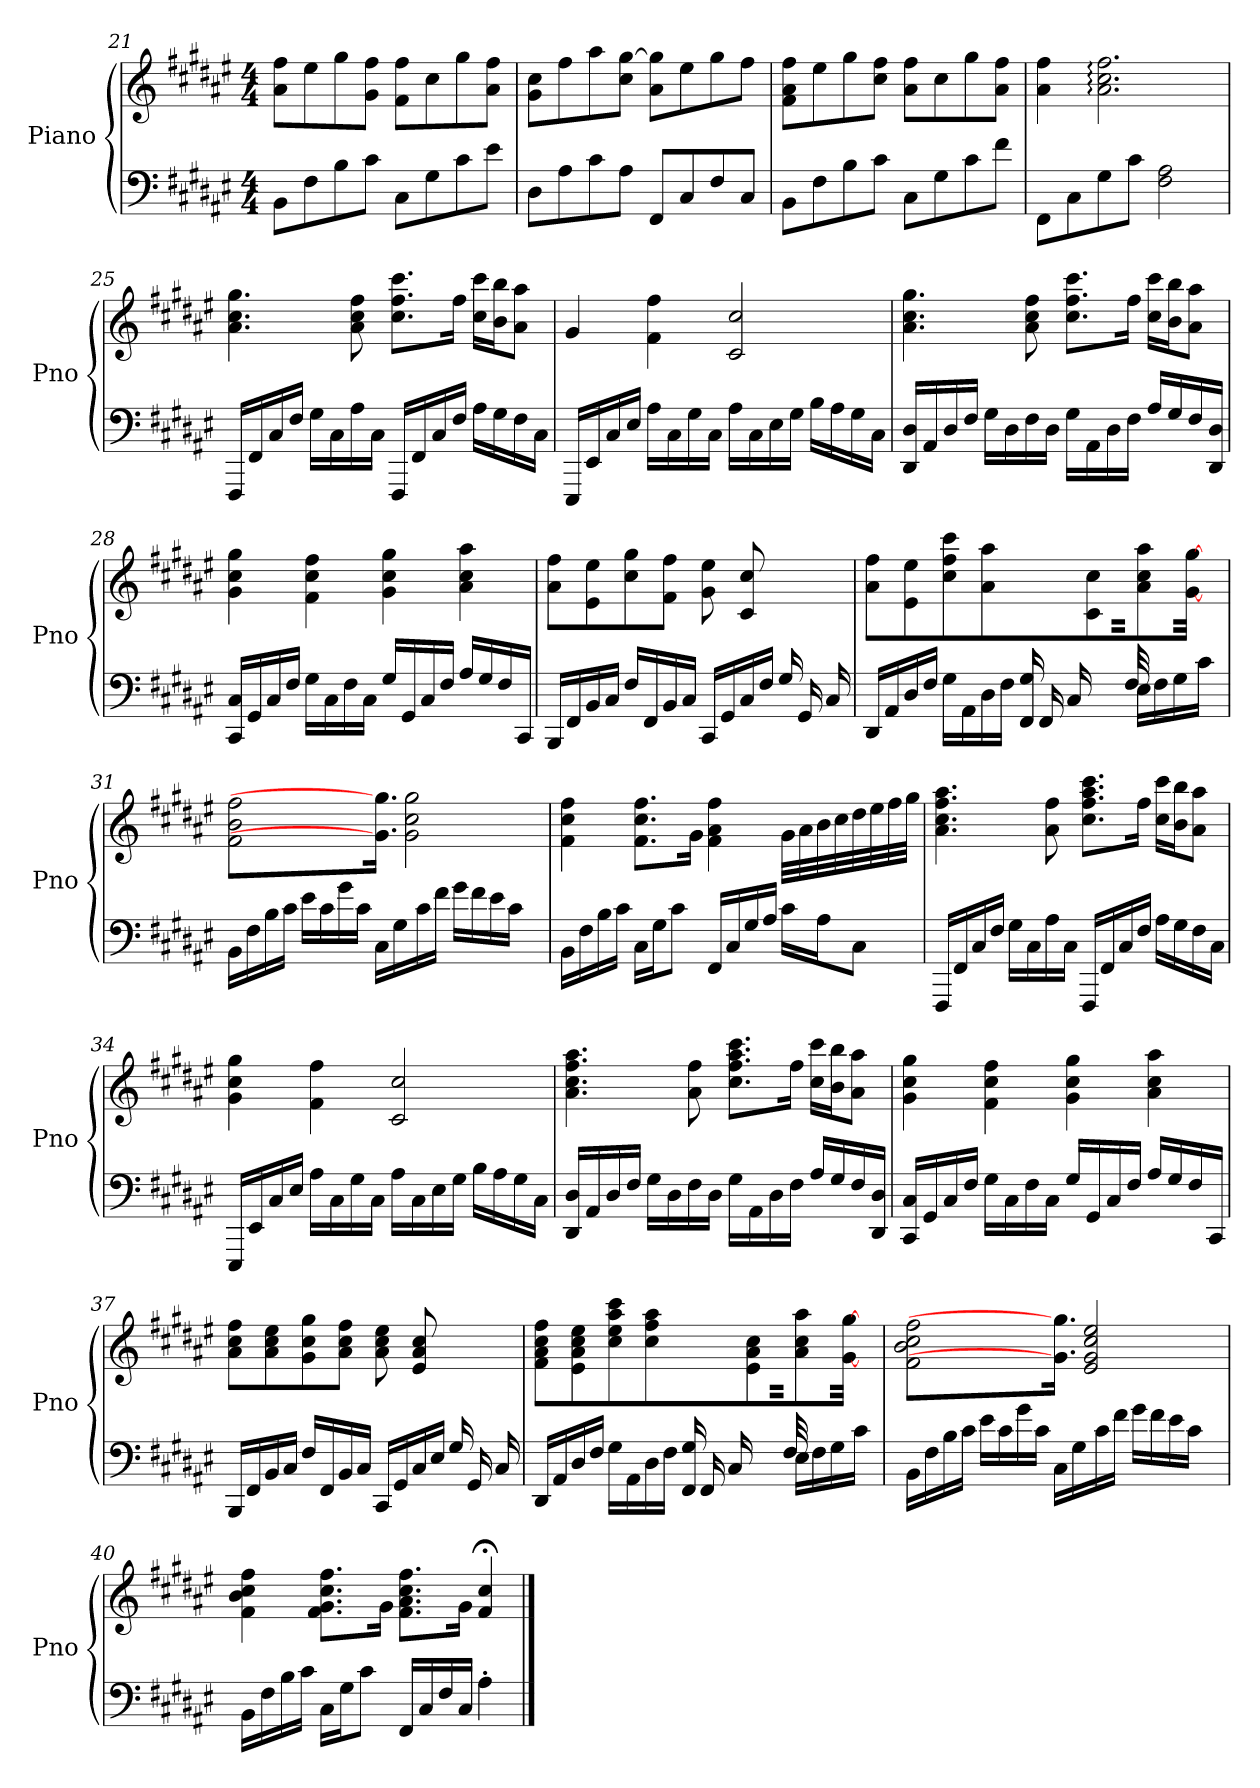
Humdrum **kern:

**kern	**kern
*part1	*part1
*staff2	*staff1
*I"Piano	*
*I'Pno	*
*clefF4	*clefG2
*k[f#c#g#d#a#e#]	*k[f#c#g#d#a#e#]
*M4/4	*M4/4
=21	=21
8BB\L	8a#\ 8ff#\L
8F#\	8ee#\
8B\	8gg#\
8c#\J	8g#\ 8ff#\J
8C#\L	8f#\ 8ff#\L
8G#\	8cc#\
8c#\	8gg#\
8e#\J	8a#\ 8ff#\J
=22	=22
8D#\L	8g#\ 8cc#\L
8A#\	8ff#\
8c#\	8aa#\
8A#\J	8cc#\ [8gg#\J
8FF#/L	8a#\ 8gg#\]L
8C#/	8ee#\
8F#/	8gg#\
8C#/J	8ff#\J
=23	=23
8BB\L	8f#\ 8a#\ 8ff#\L
8F#\	8ee#\
8B\	8gg#\
8c#\J	8cc#\ 8ff#\J
8C#\L	8a#\ 8ff#\L
8G#\	8cc#\
8c#\	8gg#\
8f#\J	8a#\ 8ff#\J
!!LO:LB:g=z
=24	=24
8FF#\L	4a#\ 4ff#\
8C#\	.
8G#\	2.a#\: 2.cc#\: 2.ff#\:
8c#\J	.
2F#\ 2A#\	.
!!LO:LB:g=z
=25	=25
16FFF#/LL	4.a#\ 4.cc#\ 4.gg#\
16FF#/	.
16C#/	.
16F#/JJ	.
16G#\LL	.
16C#\	.
16A#\	8a#\ 8cc#\ 8ff#\
16C#\JJ	.
16FFF#/LL	8.cc#\ 8.ff#\ 8.ccc#\L
16FF#/	.
16C#/	.
16F#/JJ	16ff#\Jk
16A#\LL	16cc#\ 16ccc#\LL
16G#\	16b\ 16bb\J
16F#\	8a#\ 8aa#\J
16C#\JJ	.
=26	=26
16EEE#/LL	4g#/
16EE#/	.
16C#/	.
16E#/JJ	.
16A#\LL	4f#\ 4ff#\
16C#\	.
16G#\	.
16C#\JJ	.
16A#\LL	2c#/ 2cc#/
16C#\	.
16E#\	.
16G#\JJ	.
16B\LL	.
16A#\	.
16G#\	.
16C#\JJ	.
!!LO:LB:g=z
=27	=27
16DD#/ 16D#/LL	4.a#\ 4.cc#\ 4.gg#\
16AA#/	.
16D#/	.
16F#/JJ	.
16G#\LL	.
16D#\	.
16F#\	8a#\ 8cc#\ 8ff#\
16D#\JJ	.
16G#\LL	8.cc#\ 8.ff#\ 8.ccc#\L
16AA#\	.
16D#\	.
16F#\JJ	16ff#\Jk
16A#/LL	16cc#\ 16ccc#\LL
16G#/	16b\ 16bb\J
16F#/	8a#\ 8aa#\J
16DD#/ 16D#/JJ	.
=28	=28
16CC#/ 16C#/LL	4g#\ 4cc#\ 4gg#\
16GG#/	.
16C#/	.
16F#/JJ	.
16G#\LL	4f#\ 4cc#\ 4ff#\
16C#\	.
16F#\	.
16C#\JJ	.
16G#/LL	4g#\ 4cc#\ 4gg#\
16GG#/	.
16C#/	.
16F#/JJ	.
16A#/LL	4a#\ 4cc#\ 4aa#\
16G#/	.
16F#/	.
16CC#/JJ	.
!!LO:LB:g=z
=29	=29
*^	*
2.ryy	16BBB/LL	8a#\ 8ff#\L
.	16FF#/	.
.	16BB/	8e#\ 8ee#\
.	16C#/JJ	.
.	16F#/LL	8cc#\ 8gg#\
.	16FF#/	.
.	16BB/	8f#\ 8ff#\J
.	16C#/JJ	.
.	16CC#/LL	8g#\ 8ee#\
.	16GG#/	.
.	16C#/	8c#/ 8cc#/
.	16F#/JJ	.
16G#/	8.ryy	8.ryy
16GG#/	.	.
16C#/	.	.
=30	=30	=30
2ryy	16DD#/LL	8a#\ 8ff#\L
.	16AA#/	.
.	16D#/	8e#\ 8ee#\
.	16F#/JJ	.
.	16G#\LL	8cc#\ 8ff#\ 8ccc#\
.	16AA#\	.
.	16D#\	8a#\ 8aa#\J
.	16F#\JJ	.
16FF#/ 16G#/LL	4ryy	8.ryy
16FF#/	.	.
16C#/J	.	.
8ryy	.	8c#\ 8cc#\
.	16ryy	.
32F#/KK	16E#\LL	32ryy
4ryy	.	8a#\ 8cc#\ 8aa#\
.	16F#\	.
.	16G#\	.
.	.	[32g#\ [32gg#\J
.	16c#\JJ	16.ryy
.	32ryy	.
*v	*v	*
!!LO:LB:g=z
=31	=31
16BB\LL	2f#\ 2b\ 2ff#\
16F#\	.
16B\	.
16c#\JJ	.
16e#\LL	.
16c#\	.
16g#\	.
16c#\JJ	.
16C#\LL	16.g#\] 16.gg#\]J
16G#\	.
.	2g#\ 2cc#\ 2gg#\
16c#\	.
16f#\JJ	.
16g#\LL	.
16f#\	.
16e#\	.
16c#\JJ	.
16.ryy	.
=32	=32
16BB\LL	4f#\ 4cc#\ 4ff#\
16F#\	.
16B\	.
16c#\JJ	.
16C#\LL	8.f#\ 8.cc#\ 8.ff#\L
16G#\J	.
8c#\J	.
.	16g#\Jk
16FF#/LL	4f#\ 4a#\ 4ff#\
16C#/	.
16G#/	.
16A#/JJ	.
16c#\LL	32g#\LLL
.	32a#\
16A#\J	32b\
.	32cc#\
8C#\J	32dd#\
.	32ee#\
.	32ff#\
.	32gg#\JJJ
!!LO:PB:g=z
=33	=33
16FFF#/LL	4.a#\ 4.cc#\ 4.ff#\ 4.aa#\
16FF#/	.
16C#/	.
16F#/JJ	.
16G#\LL	.
16C#\	.
16A#\	8a#\ 8ff#\
16C#\JJ	.
16FFF#/LL	8.cc#\ 8.ff#\ 8.aa#\ 8.ccc#\L
16FF#/	.
16C#/	.
16F#/JJ	16ff#\Jk
16A#\LL	16cc#\ 16ccc#\LL
16G#\	16b\ 16bb\J
16F#\	8a#\ 8aa#\J
16C#\JJ	.
=34	=34
16EEE#/LL	4g#\ 4cc#\ 4gg#\
16EE#/	.
16C#/	.
16E#/JJ	.
16A#\LL	4f#\ 4ff#\
16C#\	.
16G#\	.
16C#\JJ	.
16A#\LL	2c#/ 2cc#/
16C#\	.
16E#\	.
16G#\JJ	.
16B\LL	.
16A#\	.
16G#\	.
16C#\JJ	.
!!LO:PB:g=z
=35	=35
16DD#/ 16D#/LL	4.a#\ 4.cc#\ 4.ff#\ 4.aa#\
16AA#/	.
16D#/	.
16F#/JJ	.
16G#\LL	.
16D#\	.
16F#\	8a#\ 8ff#\
16D#\JJ	.
16G#\LL	8.cc#\ 8.ff#\ 8.aa#\ 8.ccc#\L
16AA#\	.
16D#\	.
16F#\JJ	16ff#\Jk
16A#/LL	16cc#\ 16ccc#\LL
16G#/	16b\ 16bb\J
16F#/	8a#\ 8aa#\J
16DD#/ 16D#/JJ	.
=36	=36
16CC#/ 16C#/LL	4g#\ 4cc#\ 4gg#\
16GG#/	.
16C#/	.
16F#/JJ	.
16G#\LL	4f#\ 4cc#\ 4ff#\
16C#\	.
16F#\	.
16C#\JJ	.
16G#/LL	4g#\ 4cc#\ 4gg#\
16GG#/	.
16C#/	.
16F#/JJ	.
16A#/LL	4a#\ 4cc#\ 4aa#\
16G#/	.
16F#/	.
16CC#/JJ	.
!!LO:LB:g=z
=37	=37
*^	*
2.ryy	16BBB/LL	8a#\ 8cc#\ 8ff#\L
.	16FF#/	.
.	16BB/	8a#\ 8cc#\ 8ee#\
.	16C#/JJ	.
.	16F#/LL	8g#\ 8cc#\ 8gg#\
.	16FF#/	.
.	16BB/	8a#\ 8cc#\ 8ff#\J
.	16C#/JJ	.
.	16CC#/LL	8a#\ 8cc#\ 8ee#\
.	16GG#/	.
.	16C#/	8e#/ 8a#/ 8cc#/
.	16E#/JJ	.
16G#/	8.ryy	8.ryy
16GG#/	.	.
16C#/	.	.
=38	=38	=38
2ryy	16DD#/LL	8f#\ 8a#\ 8cc#\ 8ff#\L
.	16AA#/	.
.	16D#/	8e#\ 8a#\ 8cc#\ 8ee#\
.	16F#/JJ	.
.	16G#\LL	8cc#\ 8ee#\ 8aa#\ 8ccc#\
.	16AA#\	.
.	16D#\	8cc#\ 8ff#\ 8aa#\J
.	16F#\JJ	.
16FF#/ 16G#/LL	4ryy	8.ryy
16FF#/	.	.
16C#/J	.	.
8ryy	.	8e#\ 8a#\ 8cc#\
.	16ryy	.
32F#/KK	16E#\LL	32ryy
4ryy	.	8a#\ 8cc#\ 8aa#\
.	16F#\	.
.	16G#\	.
.	.	[32g#\ [32gg#\J
.	16c#\JJ	16.ryy
.	32ryy	.
*v	*v	*
!!LO:LB:g=z
=39	=39
16BB\LL	2f#\ 2b\ 2cc#\ 2ff#\
16F#\	.
16B\	.
16c#\JJ	.
16e#\LL	.
16c#\	.
16g#\	.
16c#\JJ	.
16C#\LL	16.g#\] 16.gg#\]J
16G#\	.
.	2e#/ 2g#/ 2cc#/ 2ee#/
16c#\	.
16f#\JJ	.
16g#\LL	.
16f#\	.
16e#\	.
16c#\JJ	.
16.ryy	.
=40	=40
16BB\LL	4f#\ 4b\ 4cc#\ 4ff#\
16F#\	.
16B\	.
16c#\JJ	.
16C#\LL	8.f#\ 8.g#\ 8.cc#\ 8.ff#\L
16G#\J	.
8c#\J	.
.	16g#\Jk
16FF#/LL	8.f#\ 8.a#\ 8.cc#\ 8.ff#\L
16C#/	.
16F#/	.
16C#/JJ	16g#\Jk
4A#'\	4f#/;< 4cc#/;<
==	==
*-	*-
